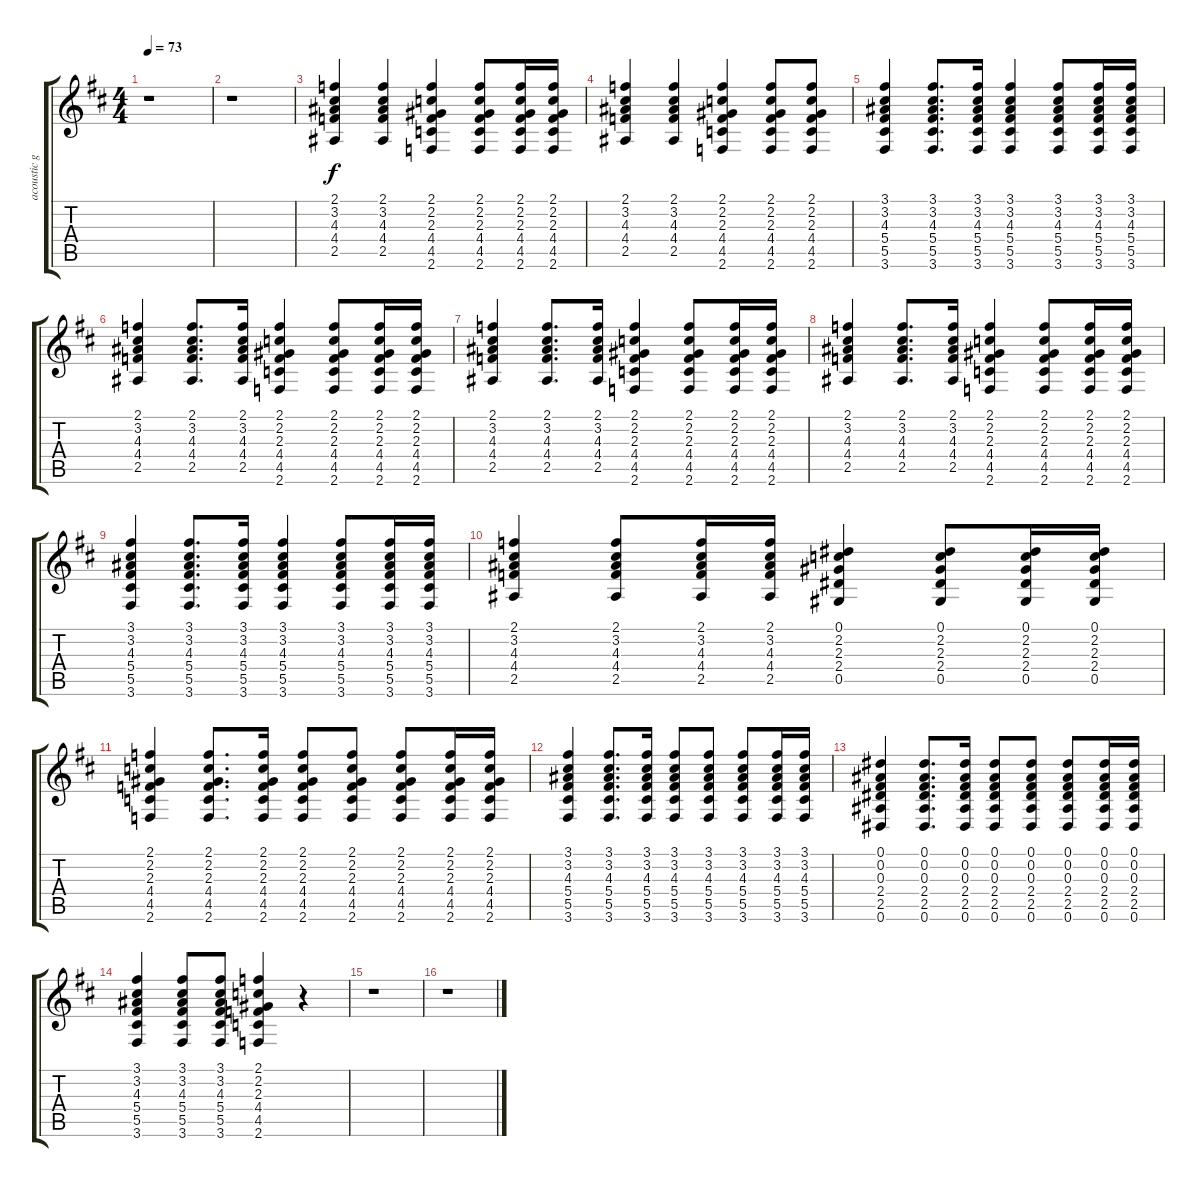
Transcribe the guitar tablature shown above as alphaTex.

\track ("acoustic gtr" "acoustic g") {instrument acousticguitarnylon}
\staff {score tabs}
\tuning (Eb4 Bb3 Gb3 Db3 Ab2 Eb2) {hide}
\ts (4 4)
\tempo 73
\clef g2
\ks d
r.1{dy f instrument acousticguitarnylon} |
r.1 |
(2.1 3.2 4.3 4.4 2.5).4 (2.1 3.2 4.3 4.4 2.5).4 (2.1 2.2 2.3 4.4 4.5 2.6).4 (2.1 2.2 2.3 4.4 4.5 2.6).8 (2.1 2.2 2.3 4.4 4.5 2.6).16 (2.1 2.2 2.3 4.4 4.5 2.6).16 |
(2.1 3.2 4.3 4.4 2.5).4 (2.1 3.2 4.3 4.4 2.5).4 (2.1 2.2 2.3 4.4 4.5 2.6).4 (2.1 2.2 2.3 4.4 4.5 2.6).8 (2.1 2.2 2.3 4.4 4.5 2.6).8 |
(3.1 3.2 4.3 5.4 5.5 3.6).4 (3.1 3.2 4.3 5.4 5.5 3.6).8{d} (3.1 3.2 4.3 5.4 5.5 3.6).16 (3.1 3.2 4.3 5.4 5.5 3.6).4 (3.1 3.2 4.3 5.4 5.5 3.6).8 (3.1 3.2 4.3 5.4 5.5 3.6).16 (3.1 3.2 4.3 5.4 5.5 3.6).16 |
(2.1 3.2 4.3 4.4 2.5).4 (2.1 3.2 4.3 4.4 2.5).8{d} (2.1 3.2 4.3 4.4 2.5).16 (2.1 2.2 2.3 4.4 4.5 2.6).4 (2.1 2.2 2.3 4.4 4.5 2.6).8 (2.1 2.2 2.3 4.4 4.5 2.6).16 (2.1 2.2 2.3 4.4 4.5 2.6).16 |
(2.1 3.2 4.3 4.4 2.5).4 (2.1 3.2 4.3 4.4 2.5).8{d} (2.1 3.2 4.3 4.4 2.5).16 (2.1 2.2 2.3 4.4 4.5 2.6).4 (2.1 2.2 2.3 4.4 4.5 2.6).8 (2.1 2.2 2.3 4.4 4.5 2.6).16 (2.1 2.2 2.3 4.4 4.5 2.6).16 |
(2.1 3.2 4.3 4.4 2.5).4 (2.1 3.2 4.3 4.4 2.5).8{d} (2.1 3.2 4.3 4.4 2.5).16 (2.1 2.2 2.3 4.4 4.5 2.6).4 (2.1 2.2 2.3 4.4 4.5 2.6).8 (2.1 2.2 2.3 4.4 4.5 2.6).16 (2.1 2.2 2.3 4.4 4.5 2.6).16 |
(3.1 3.2 4.3 5.4 5.5 3.6).4 (3.1 3.2 4.3 5.4 5.5 3.6).8{d} (3.1 3.2 4.3 5.4 5.5 3.6).16 (3.1 3.2 4.3 5.4 5.5 3.6).4 (3.1 3.2 4.3 5.4 5.5 3.6).8 (3.1 3.2 4.3 5.4 5.5 3.6).16 (3.1 3.2 4.3 5.4 5.5 3.6).16 |
(2.1 3.2 4.3 4.4 2.5).4 (2.1 3.2 4.3 4.4 2.5).8 (2.1 3.2 4.3 4.4 2.5).16 (2.1 3.2 4.3 4.4 2.5).16 (0.1 2.2 2.3 2.4 0.5).4 (0.1 2.2 2.3 2.4 0.5).8 (0.1 2.2 2.3 2.4 0.5).16 (0.1 2.2 2.3 2.4 0.5).16 |
(2.1 2.2 2.3 4.4 4.5 2.6).4 (2.1 2.2 2.3 4.4 4.5 2.6).8{d} (2.1 2.2 2.3 4.4 4.5 2.6).16 (2.1 2.2 2.3 4.4 4.5 2.6).8 (2.1 2.2 2.3 4.4 4.5 2.6).8 (2.1 2.2 2.3 4.4 4.5 2.6).8 (2.1 2.2 2.3 4.4 4.5 2.6).16 (2.1 2.2 2.3 4.4 4.5 2.6).16 |
(3.1 3.2 4.3 5.4 5.5 3.6).4 (3.1 3.2 4.3 5.4 5.5 3.6).8{d} (3.1 3.2 4.3 5.4 5.5 3.6).16 (3.1 3.2 4.3 5.4 5.5 3.6).8 (3.1 3.2 4.3 5.4 5.5 3.6).8 (3.1 3.2 4.3 5.4 5.5 3.6).8 (3.1 3.2 4.3 5.4 5.5 3.6).16 (3.1 3.2 4.3 5.4 5.5 3.6).16 |
(0.1 0.2 0.3 2.4 2.5 0.6).4 (0.1 0.2 0.3 2.4 2.5 0.6).8{d} (0.1 0.2 0.3 2.4 2.5 0.6).16 (0.1 0.2 0.3 2.4 2.5 0.6).8 (0.1 0.2 0.3 2.4 2.5 0.6).8 (0.1 0.2 0.3 2.4 2.5 0.6).8 (0.1 0.2 0.3 2.4 2.5 0.6).16 (0.1 0.2 0.3 2.4 2.5 0.6).16 |
(3.1 3.2 4.3 5.4 5.5 3.6).4 (3.1 3.2 4.3 5.4 5.5 3.6).8 (3.1 3.2 4.3 5.4 5.5 3.6).8 (2.1 2.2 2.3 4.4 4.5 2.6).4 r.4 |
r.1 |
r.1
